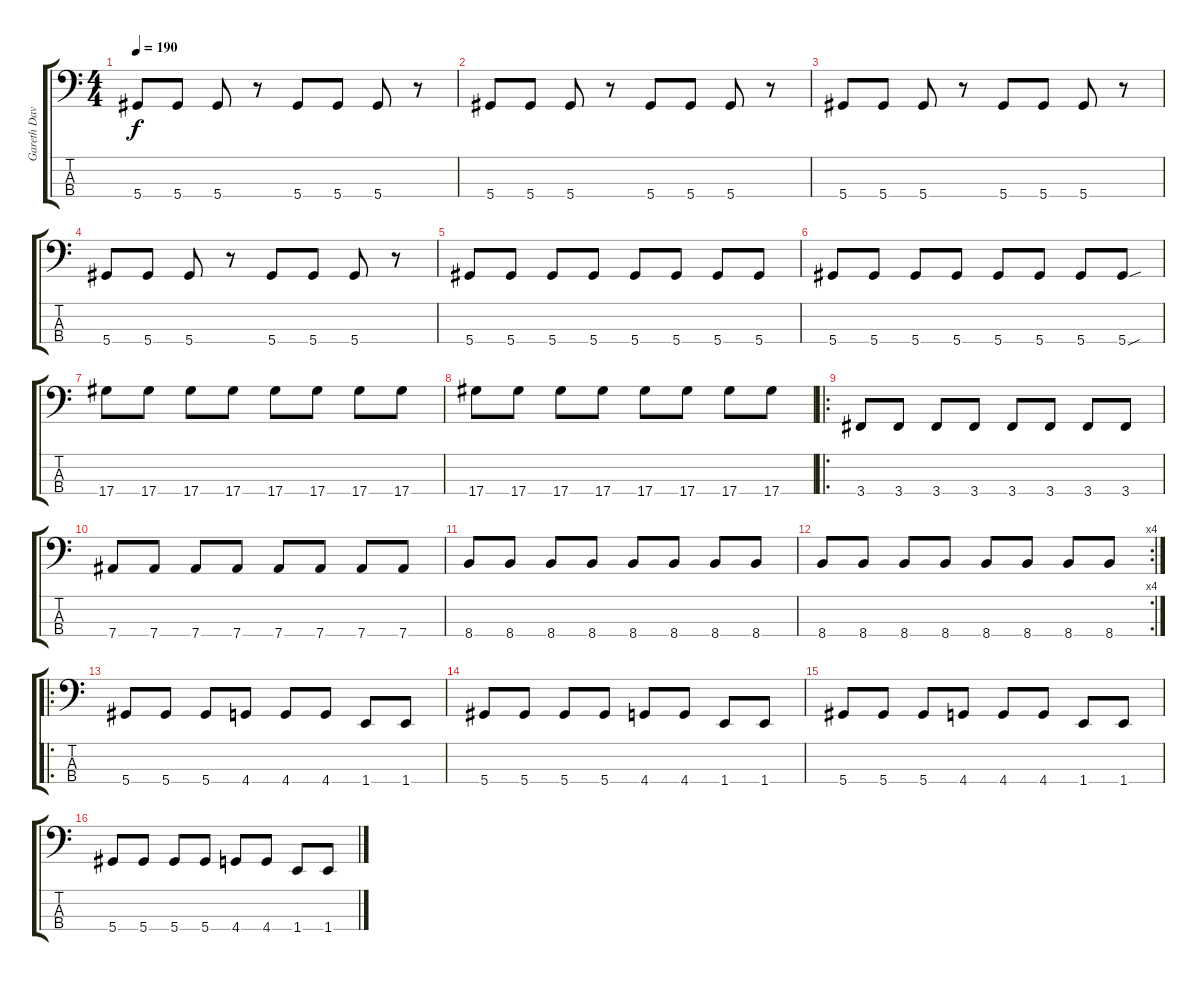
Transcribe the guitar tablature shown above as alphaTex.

\track ("Gareth Davies" "Gareth Dav") {instrument electricbasspick}
\staff {score tabs}
\tuning (Ab2 Eb2 Bb1 Eb1) {hide}
\ts (4 4)
\tempo 190
\clef f4
\ks c
5.4.8{dy f instrument electricbasspick} 5.4.8 5.4.8 r.8 5.4.8 5.4.8 5.4.8 r.8 |
5.4.8 5.4.8 5.4.8 r.8 5.4.8 5.4.8 5.4.8 r.8 |
5.4.8 5.4.8 5.4.8 r.8 5.4.8 5.4.8 5.4.8 r.8 |
5.4.8 5.4.8 5.4.8 r.8 5.4.8 5.4.8 5.4.8 r.8 |
5.4.8 5.4.8 5.4.8 5.4.8 5.4.8 5.4.8 5.4.8 5.4.8 |
5.4.8 5.4.8 5.4.8 5.4.8 5.4.8 5.4.8 5.4.8 5.4{sou}.8 |
17.4.8 17.4.8 17.4.8 17.4.8 17.4.8 17.4.8 17.4.8 17.4.8 |
17.4.8 17.4.8 17.4.8 17.4.8 17.4.8 17.4.8 17.4.8 17.4.8 |
\ro
3.4.8 3.4.8 3.4.8 3.4.8 3.4.8 3.4.8 3.4.8 3.4.8 |
7.4.8 7.4.8 7.4.8 7.4.8 7.4.8 7.4.8 7.4.8 7.4.8 |
8.4.8 8.4.8 8.4.8 8.4.8 8.4.8 8.4.8 8.4.8 8.4.8 |
\rc 4
8.4.8 8.4.8 8.4.8 8.4.8 8.4.8 8.4.8 8.4.8 8.4.8 |
\ro
5.4.8 5.4.8 5.4.8 4.4.8 4.4.8 4.4.8 1.4.8 1.4.8 |
5.4.8 5.4.8 5.4.8 5.4.8 4.4.8 4.4.8 1.4.8 1.4.8 |
5.4.8 5.4.8 5.4.8 4.4.8 4.4.8 4.4.8 1.4.8 1.4.8 |
5.4.8 5.4.8 5.4.8 5.4.8 4.4.8 4.4.8 1.4.8 1.4.8
